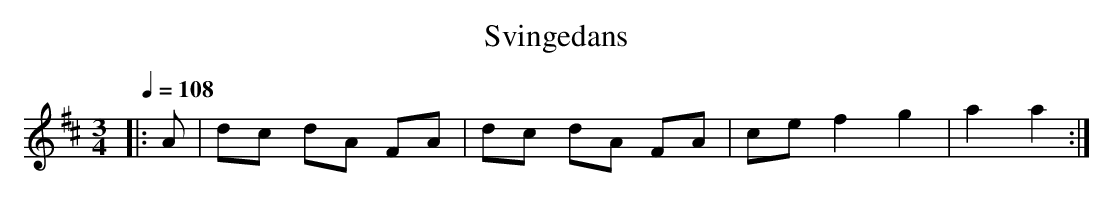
X:1
T:Svingedans
M:3/4
L:1/8
Q:1/4=108
K:D
|: A | dc dA FA | dc dA FA | ce f2 g2 | a2 a2 :|
